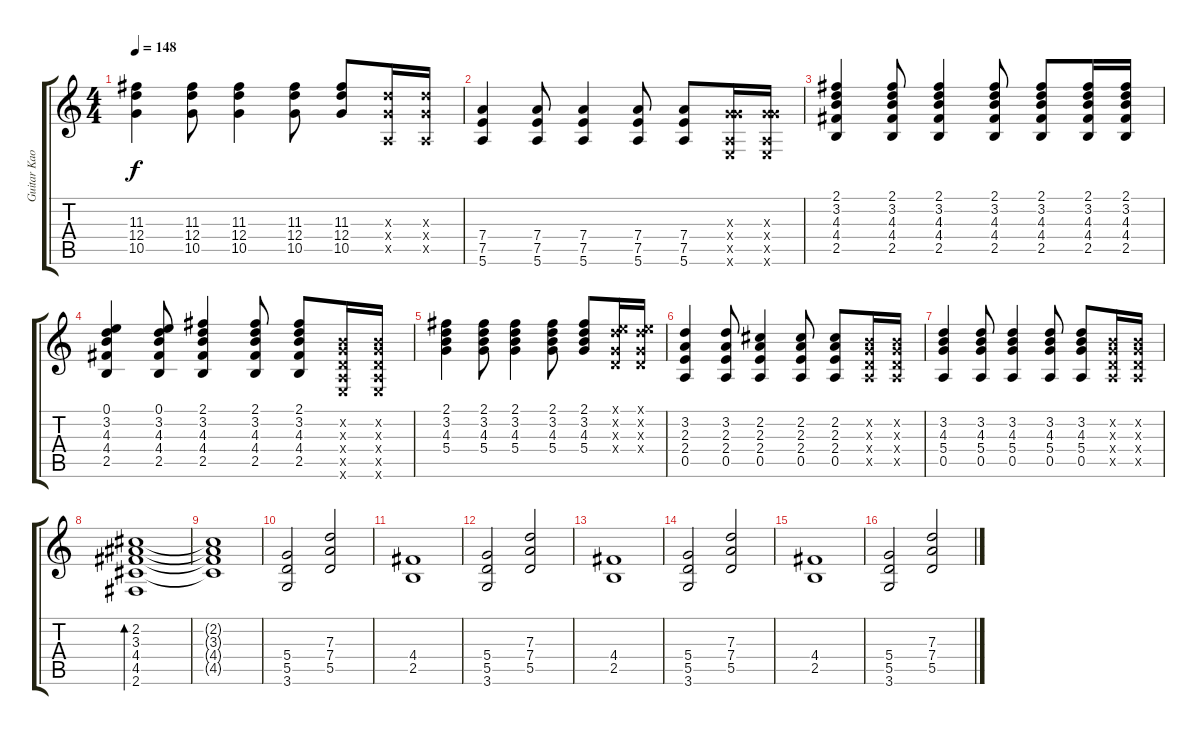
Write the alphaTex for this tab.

\track ("Guitar Kaoru" "Guitar Kao") {instrument distortionguitar}
\staff {score tabs}
\tuning (E4 B3 G3 D3 A2 E2) {hide}
\ts (4 4)
\tempo 148
\clef g2
\ks c
(11.3 12.4 10.5).4{dy f instrument acousticguitarsteel} (11.3 12.4 10.5).8 (11.3 12.4 10.5).4 (11.3 12.4 10.5).8 (11.3 12.4 10.5).8 (0.3{x} 12.4{x} 0.5{x}).16 (0.3{x} 12.4{x} 0.5{x}).16 |
(7.4 7.5 5.6).4 (7.4 7.5 5.6).8 (7.4 7.5 5.6).4 (7.4 7.5 5.6).8 (7.4 7.5 5.6).8 (0.3{x} 5.4{x} 0.5{x} 0.6{x}).16 (0.3{x} 5.4{x} 0.5{x} 0.6{x}).16 |
(2.1 3.2 4.3 4.4 2.5).4 (2.1 3.2 4.3 4.4 2.5).8 (2.1 3.2 4.3 4.4 2.5).4 (2.1 3.2 4.3 4.4 2.5).8 (2.1 3.2 4.3 4.4 2.5).8 (2.1 3.2 4.3 4.4 2.5).16 (2.1 3.2 4.3 4.4 2.5).16 |
(0.1 3.2 4.3 4.4 2.5).4 (0.1 3.2 4.3 4.4 2.5).8 (2.1 3.2 4.3 4.4 2.5).4 (2.1 3.2 4.3 4.4 2.5).8 (2.1 3.2 4.3 4.4 2.5).8 (0.2{x} 0.3{x} 0.4{x} 0.5{x} 0.6{x}).16 (0.2{x} 0.3{x} 0.4{x} 0.5{x} 0.6{x}).16 |
(2.1 3.2 4.3 5.4).4 (2.1 3.2 4.3 5.4).8 (2.1 3.2 4.3 5.4).4 (2.1 3.2 4.3 5.4).8 (2.1 3.2 4.3 5.4).8 (0.1{x} 3.2{x} 0.3{x} 0.4{x}).16 (0.1{x} 3.2{x} 0.3{x} 0.4{x}).16 |
(3.2 2.3 2.4 0.5).4 (3.2 2.3 2.4 0.5).8 (2.2 2.3 2.4 0.5).4 (2.2 2.3 2.4 0.5).8 (2.2 2.3 2.4 0.5).8 (0.2{x} 0.3{x} 0.4{x} 0.5{x}).16 (0.2{x} 0.3{x} 0.4{x} 0.5{x}).16 |
(3.2 4.3 5.4 0.5).4 (3.2 4.3 5.4 0.5).8 (3.2 4.3 5.4 0.5).4 (3.2 4.3 5.4 0.5).8 (3.2 4.3 5.4 0.5).8 (0.2{x} 0.3{x} 0.4{x} 0.5{x}).16 (0.2{x} 0.3{x} 0.4{x} 0.5{x}).16 |
(2.2 3.3 4.4 4.5 2.6).1{bd 480} |
(2.2{t} 3.3{t} 4.4{t} 4.5{t}).1 |
(5.4 5.5 3.6).2 (7.3 7.4 5.5).2 |
(4.4 2.5).1 |
(5.4 5.5 3.6).2 (7.3 7.4 5.5).2 |
(4.4 2.5).1 |
(5.4 5.5 3.6).2 (7.3 7.4 5.5).2 |
(4.4 2.5).1 |
(5.4 5.5 3.6).2 (7.3 7.4 5.5).2
